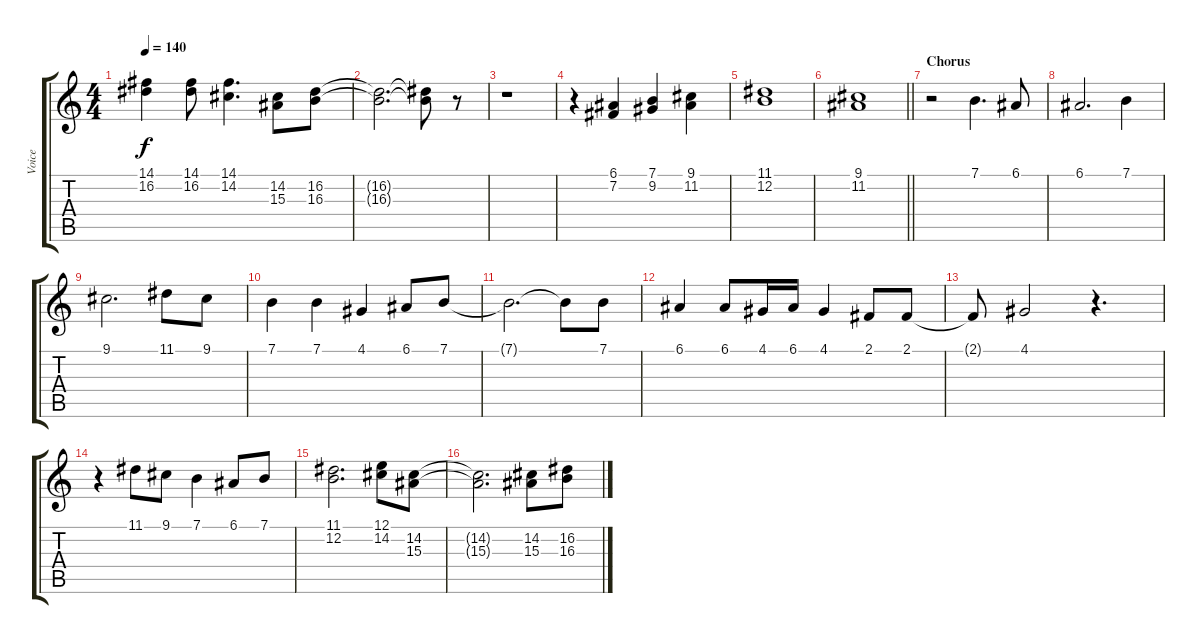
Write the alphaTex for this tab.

\track ("Voice" "Voice") {instrument flute}
\staff {score tabs}
\tuning (E4 B3 G3 D3 A2 E2) {hide}
\ts (4 4)
\tempo 140
\clef g2
\ks c
(14.1 16.2).4{dy f} (14.1 16.2).8 (14.1 14.2).4{d} (14.2 15.3).8 (16.2 16.3).8 |
(16.2{t} 16.3{t}).2{d} (16.2{t} 16.3{t}).8 r.8 |
r.1 |
r.4 (6.1 7.2).4 (7.1 9.2).4 (9.1 11.2).4 |
(11.1 12.2).1 |
\barLineRight lightlight
(9.1 11.2).1 |
\section ("" "Chorus")
r.2 7.1.4{d} 6.1.8 |
6.1.2{d} 7.1.4 |
9.1.2{d} 11.1.8 9.1.8 |
7.1.4 7.1.4 4.1.4 6.1.8 7.1.8 |
7.1{t}.2{d} 7.1{t}.8 7.1.8 |
6.1.4 6.1.8 4.1.16 6.1.16 4.1.4 2.1.8 2.1.8 |
2.1{t}.8 4.1.2 r.4{d} |
r.4 11.1.8 9.1.8 7.1.4 6.1.8 7.1.8 |
(11.1 12.2).2{d} (12.1 14.2).8 (14.2 15.3).8 |
(14.2{t} 15.3{t}).2{d} (14.2 15.3).8 (16.2 16.3).8
